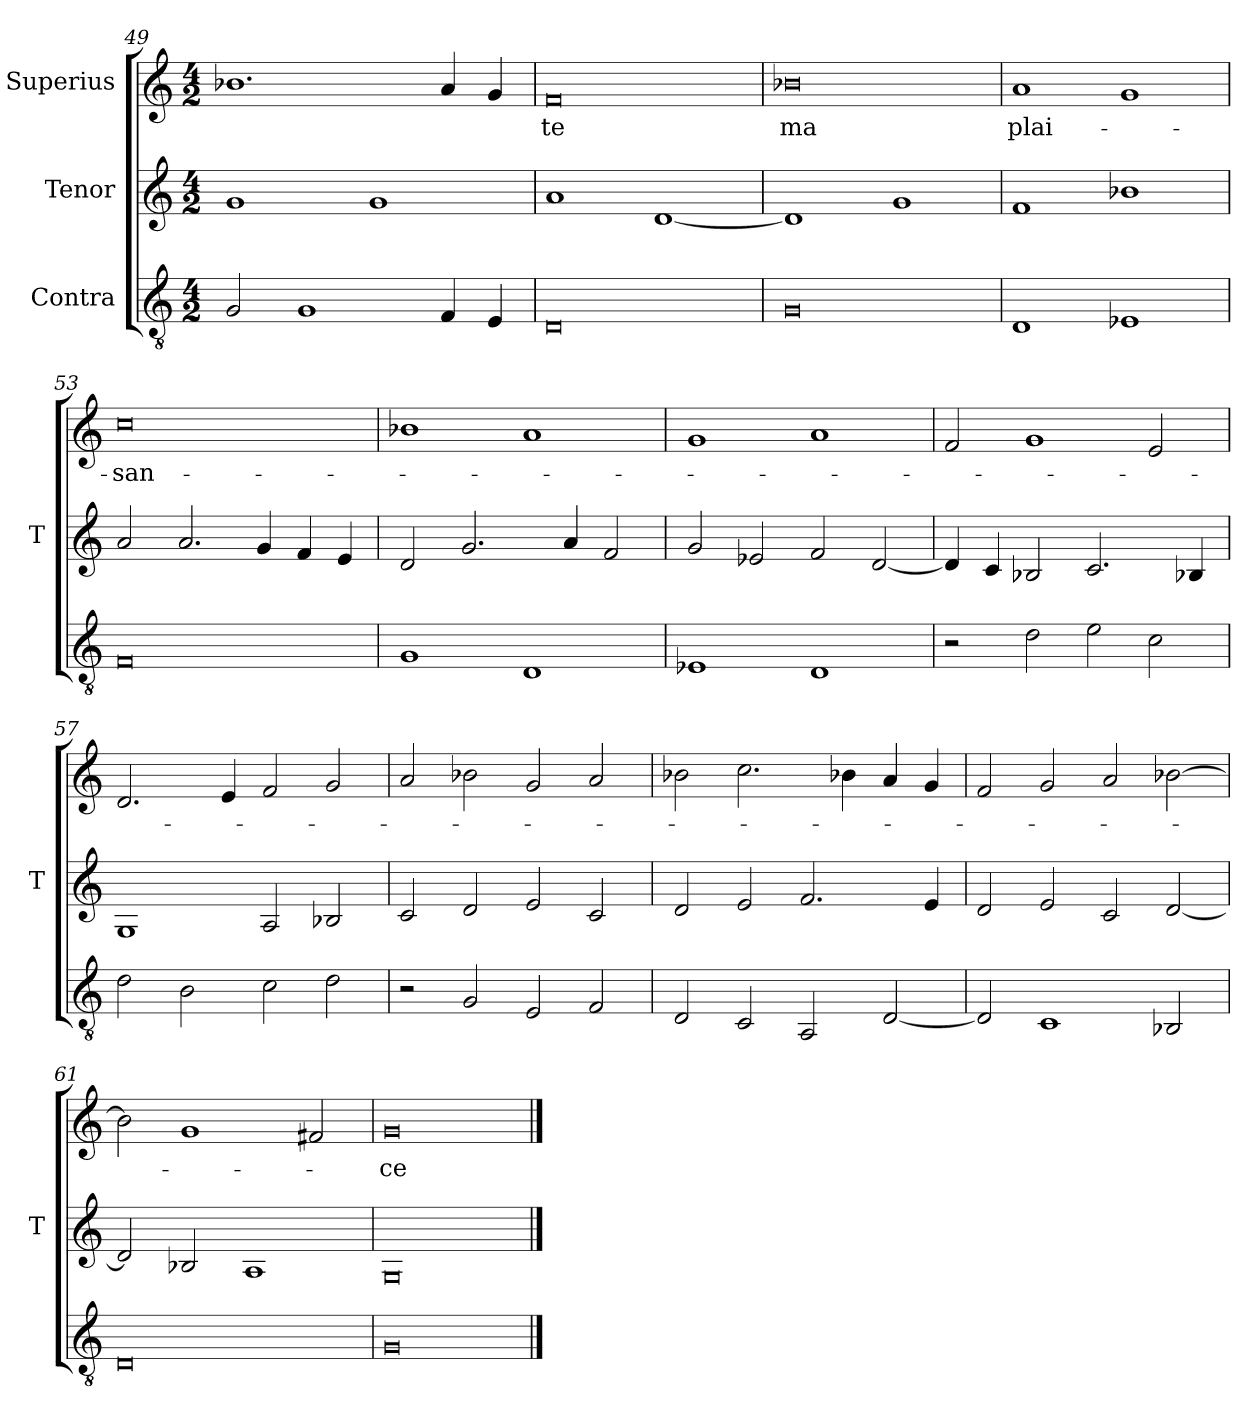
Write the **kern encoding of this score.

**kern	**kern	**kern	**text
*part3	*part2	*part1	*part1
*staff3	*staff2	*staff1	*staff1
*I"Contra	*I"Tenor	*I"Superius	*
*	*I'T	*	*
*clefGv2	*clefG2	*clefG2	*
*M4/2	*M4/2	*M4/2	*
=49	=49	=49	=49
2G	1g	1.b-X	.
1G	.	.	.
.	1g	.	.
4F	.	4a	.
4E	.	4g	.
=50	=50	=50	=50
0D	1a	0f	-te
.	[1d	.	.
=51	=51	=51	=51
0G	1d]	0b-X	-ma
.	1g	.	.
=52	=52	=52	=52
1D	1f	1a	plai-
1E-X	1b-X	1g	.
=53	=53	=53	=53
0F	2a	0cc	-san-
.	2.a	.	.
.	4g	.	.
.	4f	.	.
.	4e	.	.
=54	=54	=54	=54
1G	2d	1b-X	.
.	2.g	.	.
1D	.	1a	.
.	4a	.	.
.	2f	.	.
=55	=55	=55	=55
1E-X	2g	1g	.
.	2e-X	.	.
1D	2f	1a	.
.	[2d	.	.
=56	=56	=56	=56
2r	4d]	2f	.
.	4c	.	.
2d	2B-X	1g	.
2e	2.c	.	.
2c	.	2e	.
.	4B-X	.	.
=57	=57	=57	=57
2d	1G	2.d	.
2B	.	.	.
.	.	4e	.
2c	2A	2f	.
2d	2B-X	2g	.
=58	=58	=58	=58
2r	2c	2a	.
2G	2d	2b-X	.
2E	2e	2g	.
2F	2c	2a	.
=59	=59	=59	=59
2D	2d	2b-X	.
2C	2e	2.cc	.
2AA	2.f	.	.
.	.	4b-X	.
[2D	.	4a	.
.	4e	4g	.
=60	=60	=60	=60
2D]	2d	2f	.
1C	2e	2g	.
.	2c	2a	.
2BB-X	[2d	[2b-X	.
=61	=61	=61	=61
0D	2d]	2b-]	.
.	2B-X	1g	.
.	1A	.	.
.	.	2f#X	.
=62	=62	=62	=62
0G	0G	0g	-ce
==	==	==	==
*-	*-	*-	*-
